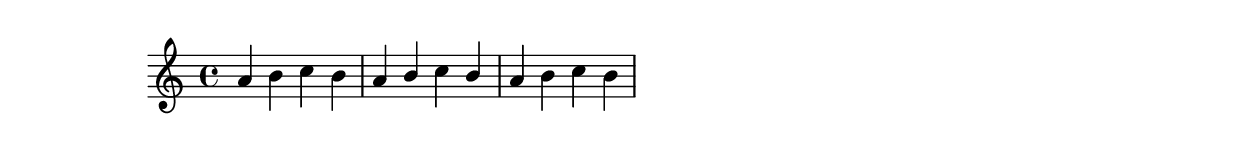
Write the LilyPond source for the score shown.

%% Do not edit this file; it is automatically
%% generated from LSR http://lsr.dsi.unimi.it
%% This file is in the public domain.
\version "2.13.39"

\header {
  lsrtags = "editorial-annotations"

%% Translation of GIT committish: a874fda3641c9e02f61be5c41b215b8304b8ed00
  texidoces = "
La dirección predeterminada de las plicas sobre la tercera línea
del pentagrama está determinada por la propiedad
@code{neutral-direction} del objeto @code{Stem}.

"
  doctitlees = "Dirección predeterminada de las plicas sobre la tercera línea del pentagrama"


%% Translation of GIT committish: 0a868be38a775ecb1ef935b079000cebbc64de40
  texidocde = "
Die Richtung von Hälsen auf der mittleren Linie kann mit der @code{Stem}-Eigenschaft
@code{neutral-direction} gesetzt werden.

"
  doctitlede = "Standardrichtung für Hälse auf der Mittellinie"

  texidoc = "
The default direction of stems on the center line of the staff is set
by the @code{Stem} property @code{neutral-direction}.

"
  doctitle = "Default direction of stems on the center line of the staff"
} % begin verbatim

\relative c'' {
  a4 b c b
  \override Stem #'neutral-direction = #up
  a4 b c b
  \override Stem #'neutral-direction = #down
  a4 b c b
}

